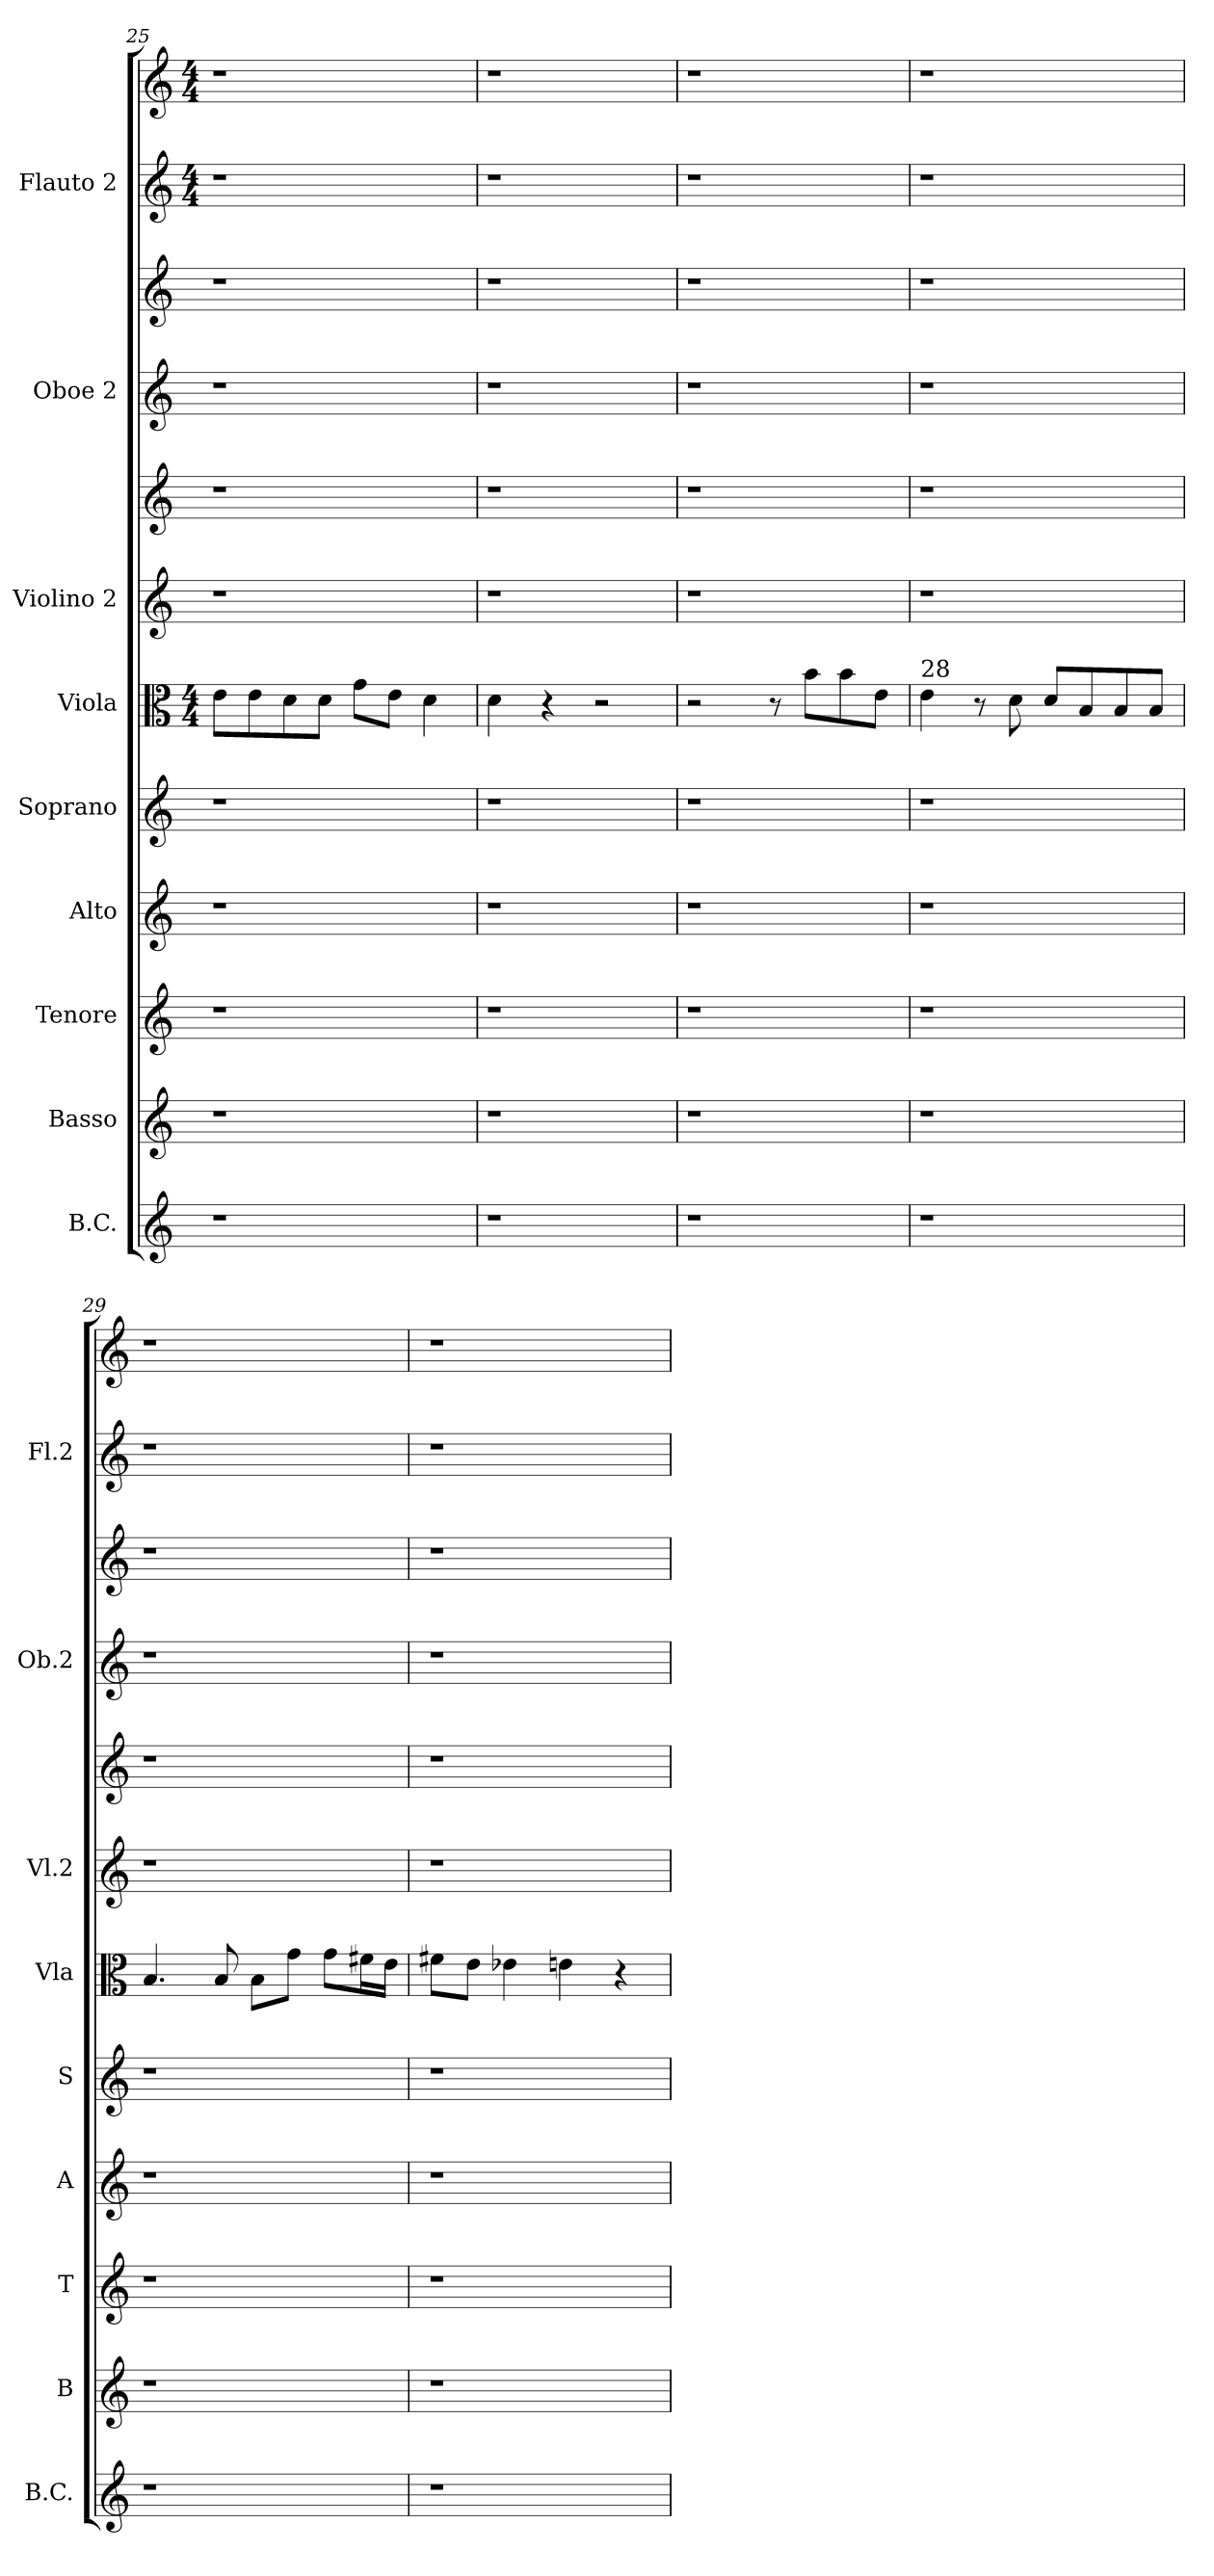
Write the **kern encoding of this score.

**kern	**kern	**kern	**kern	**kern	**kern	**kern	**kern	**kern	**kern	**kern	**kern
*part9	*part8	*part7	*part6	*part5	*part4	*part3	*part3	*part2	*part2	*part1	*part1
*staff12	*staff11	*staff10	*staff9	*staff8	*staff7	*staff6	*staff5	*staff4	*staff3	*staff2	*staff1
*I"B.C.	*I"Basso	*I"Tenore	*I"Alto	*I"Soprano	*I"Viola	*I"Violino 2	*	*I"Oboe 2	*	*I"Flauto 2	*
*I'B.C.	*I'B	*I'T	*I'A	*I'S	*I'Vla	*I'Vl.2	*	*I'Ob.2	*	*I'Fl.2	*
*clefG2	*clefG2	*clefG2	*clefG2	*clefG2	*clefC3	*clefG2	*clefG2	*clefG2	*clefG2	*clefG2	*clefG2
*k[]	*k[]	*k[]	*k[]	*k[]	*k[]	*k[]	*k[]	*k[]	*k[]	*k[]	*k[]
*	*	*	*	*	*M4/4	*	*	*	*	*M4/4	*M4/4
=25	=25	=25	=25	=25	=25	=25	=25	=25	=25	=25	=25
1r	1r	1r	1r	1r	8e\L	1r	1r	1r	1r	1r	1r
.	.	.	.	.	8e\	.	.	.	.	.	.
.	.	.	.	.	8d\	.	.	.	.	.	.
.	.	.	.	.	8d\J	.	.	.	.	.	.
.	.	.	.	.	8g\L	.	.	.	.	.	.
.	.	.	.	.	8e\J	.	.	.	.	.	.
.	.	.	.	.	4d\	.	.	.	.	.	.
=26	=26	=26	=26	=26	=26	=26	=26	=26	=26	=26	=26
1r	1r	1r	1r	1r	4d\	1r	1r	1r	1r	1r	1r
.	.	.	.	.	4r	.	.	.	.	.	.
.	.	.	.	.	2r	.	.	.	.	.	.
=27	=27	=27	=27	=27	=27	=27	=27	=27	=27	=27	=27
1r	1r	1r	1r	1r	2r	1r	1r	1r	1r	1r	1r
.	.	.	.	.	8r	.	.	.	.	.	.
.	.	.	.	.	8b\L	.	.	.	.	.	.
.	.	.	.	.	8b\	.	.	.	.	.	.
.	.	.	.	.	8e\J	.	.	.	.	.	.
!!LO:PB:g=z
=28	=28	=28	=28	=28	=28	=28	=28	=28	=28	=28	=28
!	!	!	!	!	!LO:TX:a:t=28	!	!	!	!	!	!
1r	1r	1r	1r	1r	4e\	1r	1r	1r	1r	1r	1r
.	.	.	.	.	8r	.	.	.	.	.	.
.	.	.	.	.	8d\	.	.	.	.	.	.
.	.	.	.	.	8d/L	.	.	.	.	.	.
.	.	.	.	.	8B/	.	.	.	.	.	.
.	.	.	.	.	8B/	.	.	.	.	.	.
.	.	.	.	.	8B/J	.	.	.	.	.	.
=29	=29	=29	=29	=29	=29	=29	=29	=29	=29	=29	=29
1r	1r	1r	1r	1r	4.B/	1r	1r	1r	1r	1r	1r
.	.	.	.	.	8B/	.	.	.	.	.	.
.	.	.	.	.	8B\L	.	.	.	.	.	.
.	.	.	.	.	8g\J	.	.	.	.	.	.
.	.	.	.	.	8g\L	.	.	.	.	.	.
.	.	.	.	.	16f#X\L	.	.	.	.	.	.
.	.	.	.	.	16e\JJ	.	.	.	.	.	.
=30	=30	=30	=30	=30	=30	=30	=30	=30	=30	=30	=30
1r	1r	1r	1r	1r	8f#X\L	1r	1r	1r	1r	1r	1r
.	.	.	.	.	8e\J	.	.	.	.	.	.
.	.	.	.	.	4e-X\	.	.	.	.	.	.
.	.	.	.	.	4en\	.	.	.	.	.	.
.	.	.	.	.	4r	.	.	.	.	.	.
=	=	=	=	=	=	=	=	=	=	=	=
*-	*-	*-	*-	*-	*-	*-	*-	*-	*-	*-	*-
